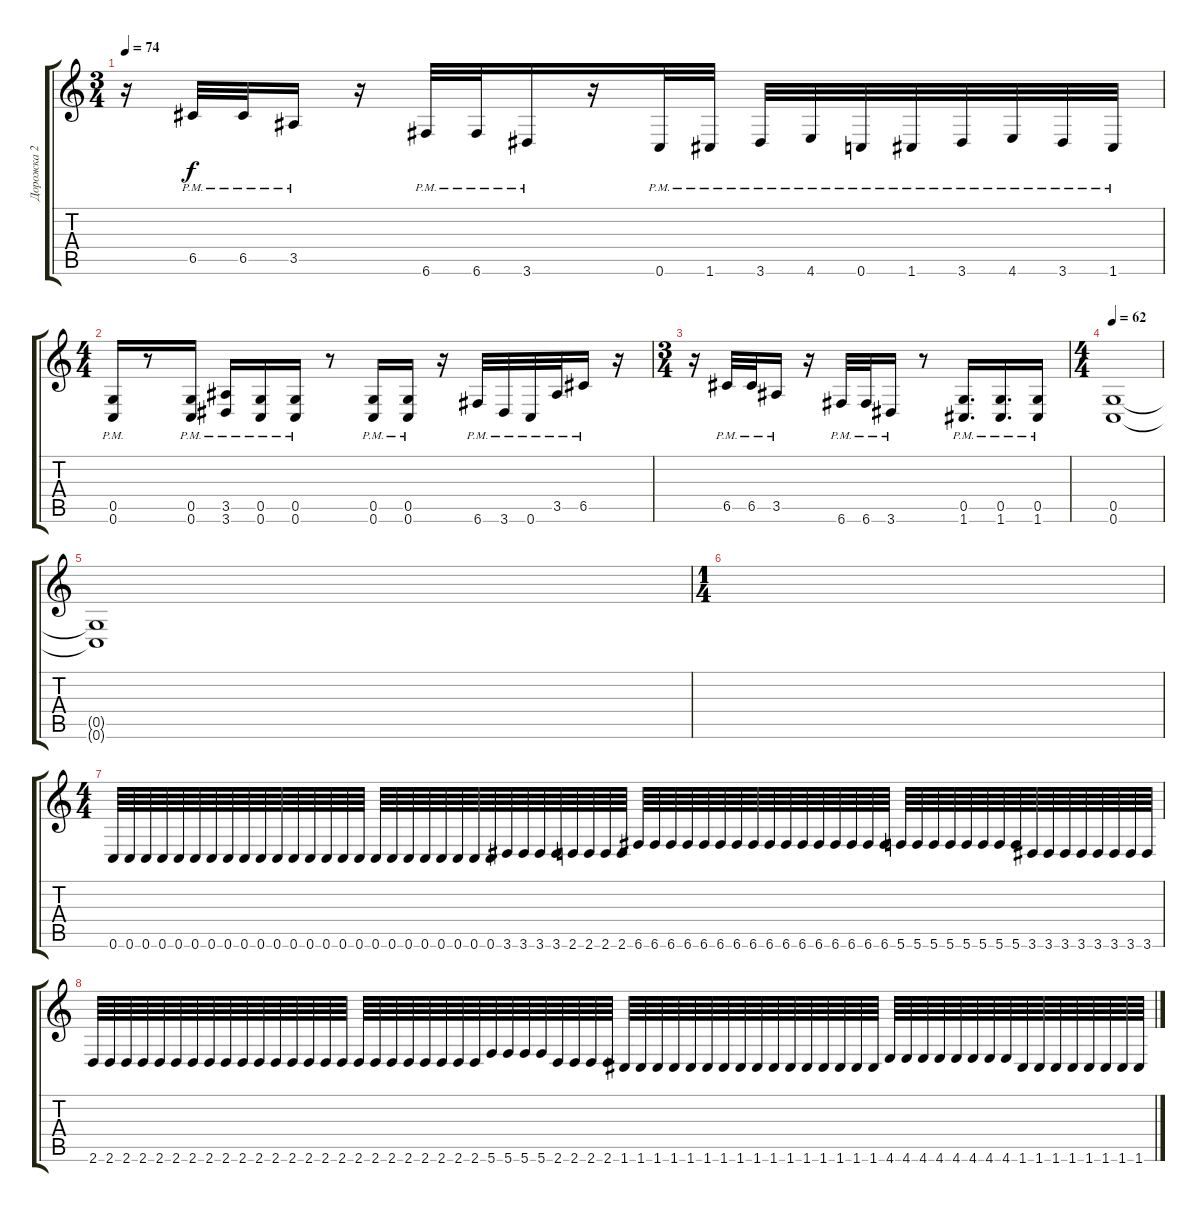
\track ("Дорожка 2" "Дорожка 2") {instrument distortionguitar}
\staff {score tabs}
\tuning (D4 A3 F3 C3 G2 C2) {hide}
\ts (3 4)
\tempo 74
\clef g2
\ks c
r.16{dy f} 6.5{pm}.32 6.5{pm}.32 3.5{pm}.16 r.16 6.6{pm}.32 6.6{pm}.32 3.6{pm}.16 r.16 0.6{pm}.32 1.6{pm}.32 3.6{pm}.32 4.6{pm}.32 0.6{pm}.32 1.6{pm}.32 3.6{pm}.32 4.6{pm}.32 3.6{pm}.32 1.6{pm}.32 |
\ts (4 4)
(0.5{pm} 0.6{pm}).16 r.8 (0.5{pm} 0.6{pm}).16 (3.5{pm} 3.6{pm}).16 (0.5{pm} 0.6{pm}).16 (0.5{pm} 0.6{pm}).16 r.8 (0.5{pm} 0.6{pm}).16 (0.5{pm} 0.6{pm}).16 r.16 6.6{pm}.32 3.6{pm}.32 0.6{pm}.32 3.5{pm}.32 6.5{pm}.16 r.16 |
\ts (3 4)
r.16 6.5{pm}.32 6.5{pm}.32 3.5{pm}.16 r.16 6.6{pm}.32 6.6{pm}.32 3.6{pm}.16 r.8 (0.5{pm} 1.6).16{d} (0.5{pm} 1.6).16{d} (0.5{pm} 1.6).16 |
\ts (4 4)
\tempo 62
(0.5 0.6).1{volume 11} |
(0.5{t} 0.6{t}).1{volume 9} |
\ts (1 4)
|
\ts (4 4)
0.6.64 0.6.64 0.6.64 0.6.64 0.6.64 0.6.64 0.6.64 0.6.64 0.6.64 0.6.64 0.6.64 0.6.64 0.6.64 0.6.64 0.6.64 0.6.64 0.6.64 0.6.64 0.6.64 0.6.64 0.6.64 0.6.64 0.6.64 0.6.64 3.6.64 3.6.64 3.6.64 3.6.64 2.6.64 2.6.64 2.6.64 2.6.64 6.6.64 6.6.64 6.6.64 6.6.64 6.6.64 6.6.64 6.6.64 6.6.64 6.6.64 6.6.64 6.6.64 6.6.64 6.6.64 6.6.64 6.6.64 6.6.64 5.6.64 5.6.64 5.6.64 5.6.64 5.6.64 5.6.64 5.6.64 5.6.64 3.6.64 3.6.64 3.6.64 3.6.64 3.6.64 3.6.64 3.6.64 3.6.64 |
2.6.64 2.6.64 2.6.64 2.6.64 2.6.64 2.6.64 2.6.64 2.6.64 2.6.64 2.6.64 2.6.64 2.6.64 2.6.64 2.6.64 2.6.64 2.6.64 2.6.64 2.6.64 2.6.64 2.6.64 2.6.64 2.6.64 2.6.64 2.6.64 5.6.64 5.6.64 5.6.64 5.6.64 2.6.64 2.6.64 2.6.64 2.6.64 1.6.64 1.6.64 1.6.64 1.6.64 1.6.64 1.6.64 1.6.64 1.6.64 1.6.64 1.6.64 1.6.64 1.6.64 1.6.64 1.6.64 1.6.64 1.6.64 4.6.64 4.6.64 4.6.64 4.6.64 4.6.64 4.6.64 4.6.64 4.6.64 1.6.64 1.6.64 1.6.64 1.6.64 1.6.64 1.6.64 1.6.64 1.6.64
